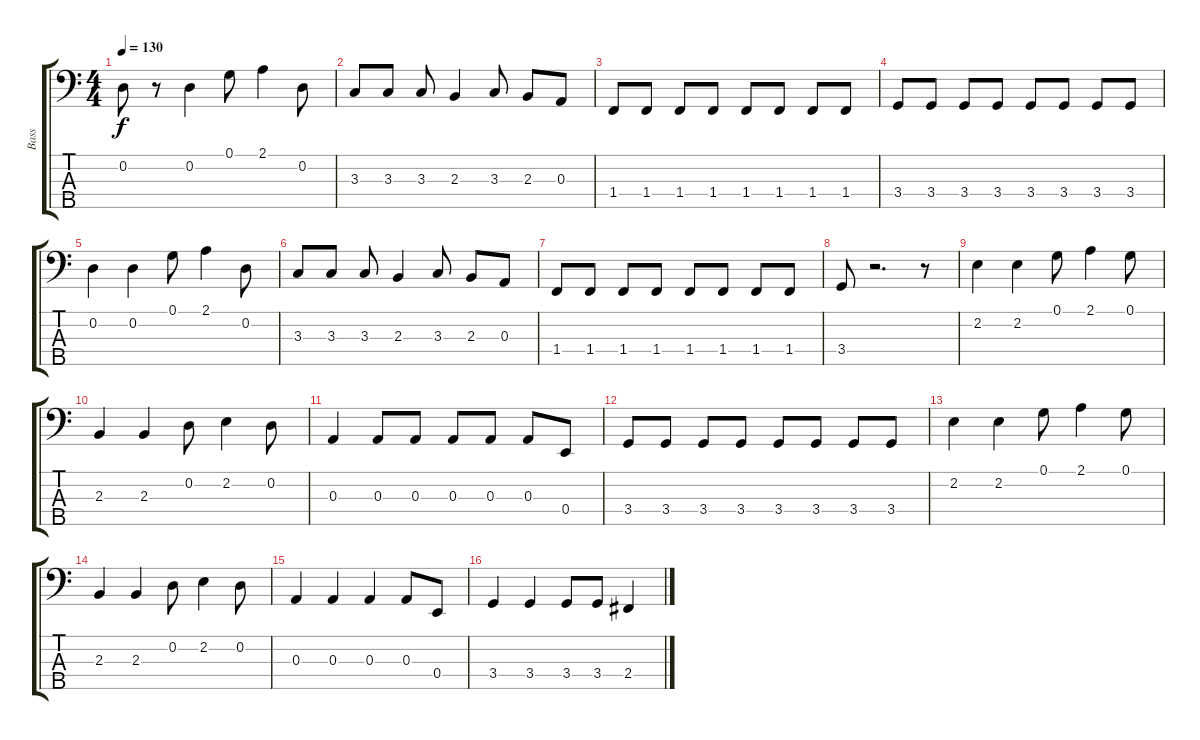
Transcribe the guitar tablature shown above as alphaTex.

\track ("Bass" "Bass") {instrument electricbassfinger}
\staff {score tabs}
\tuning (G2 D2 A1 E1 B0) {hide}
\ts (4 4)
\tempo 130
\clef f4
\ks c
0.2.8{dy f} r.8 0.2.4 0.1.8 2.1.4 0.2.8 |
3.3.8 3.3.8 3.3.8 2.3.4 3.3.8 2.3.8 0.3.8 |
1.4.8 1.4.8 1.4.8 1.4.8 1.4.8 1.4.8 1.4.8 1.4.8 |
3.4.8 3.4.8 3.4.8 3.4.8 3.4.8 3.4.8 3.4.8 3.4.8 |
0.2.4 0.2.4 0.1.8 2.1.4 0.2.8 |
3.3.8 3.3.8 3.3.8 2.3.4 3.3.8 2.3.8 0.3.8 |
1.4.8 1.4.8 1.4.8 1.4.8 1.4.8 1.4.8 1.4.8 1.4.8 |
3.4.8 r.2{d} r.8 |
2.2.4 2.2.4 0.1.8 2.1.4 0.1.8 |
2.3.4 2.3.4 0.2.8 2.2.4 0.2.8 |
0.3.4 0.3.8 0.3.8 0.3.8 0.3.8 0.3.8 0.4.8 |
3.4.8 3.4.8 3.4.8 3.4.8 3.4.8 3.4.8 3.4.8 3.4.8 |
2.2.4 2.2.4 0.1.8 2.1.4 0.1.8 |
2.3.4 2.3.4 0.2.8 2.2.4 0.2.8 |
0.3.4 0.3.4 0.3.4 0.3.8 0.4.8 |
3.4.4 3.4.4 3.4.8 3.4.8 2.4.4
